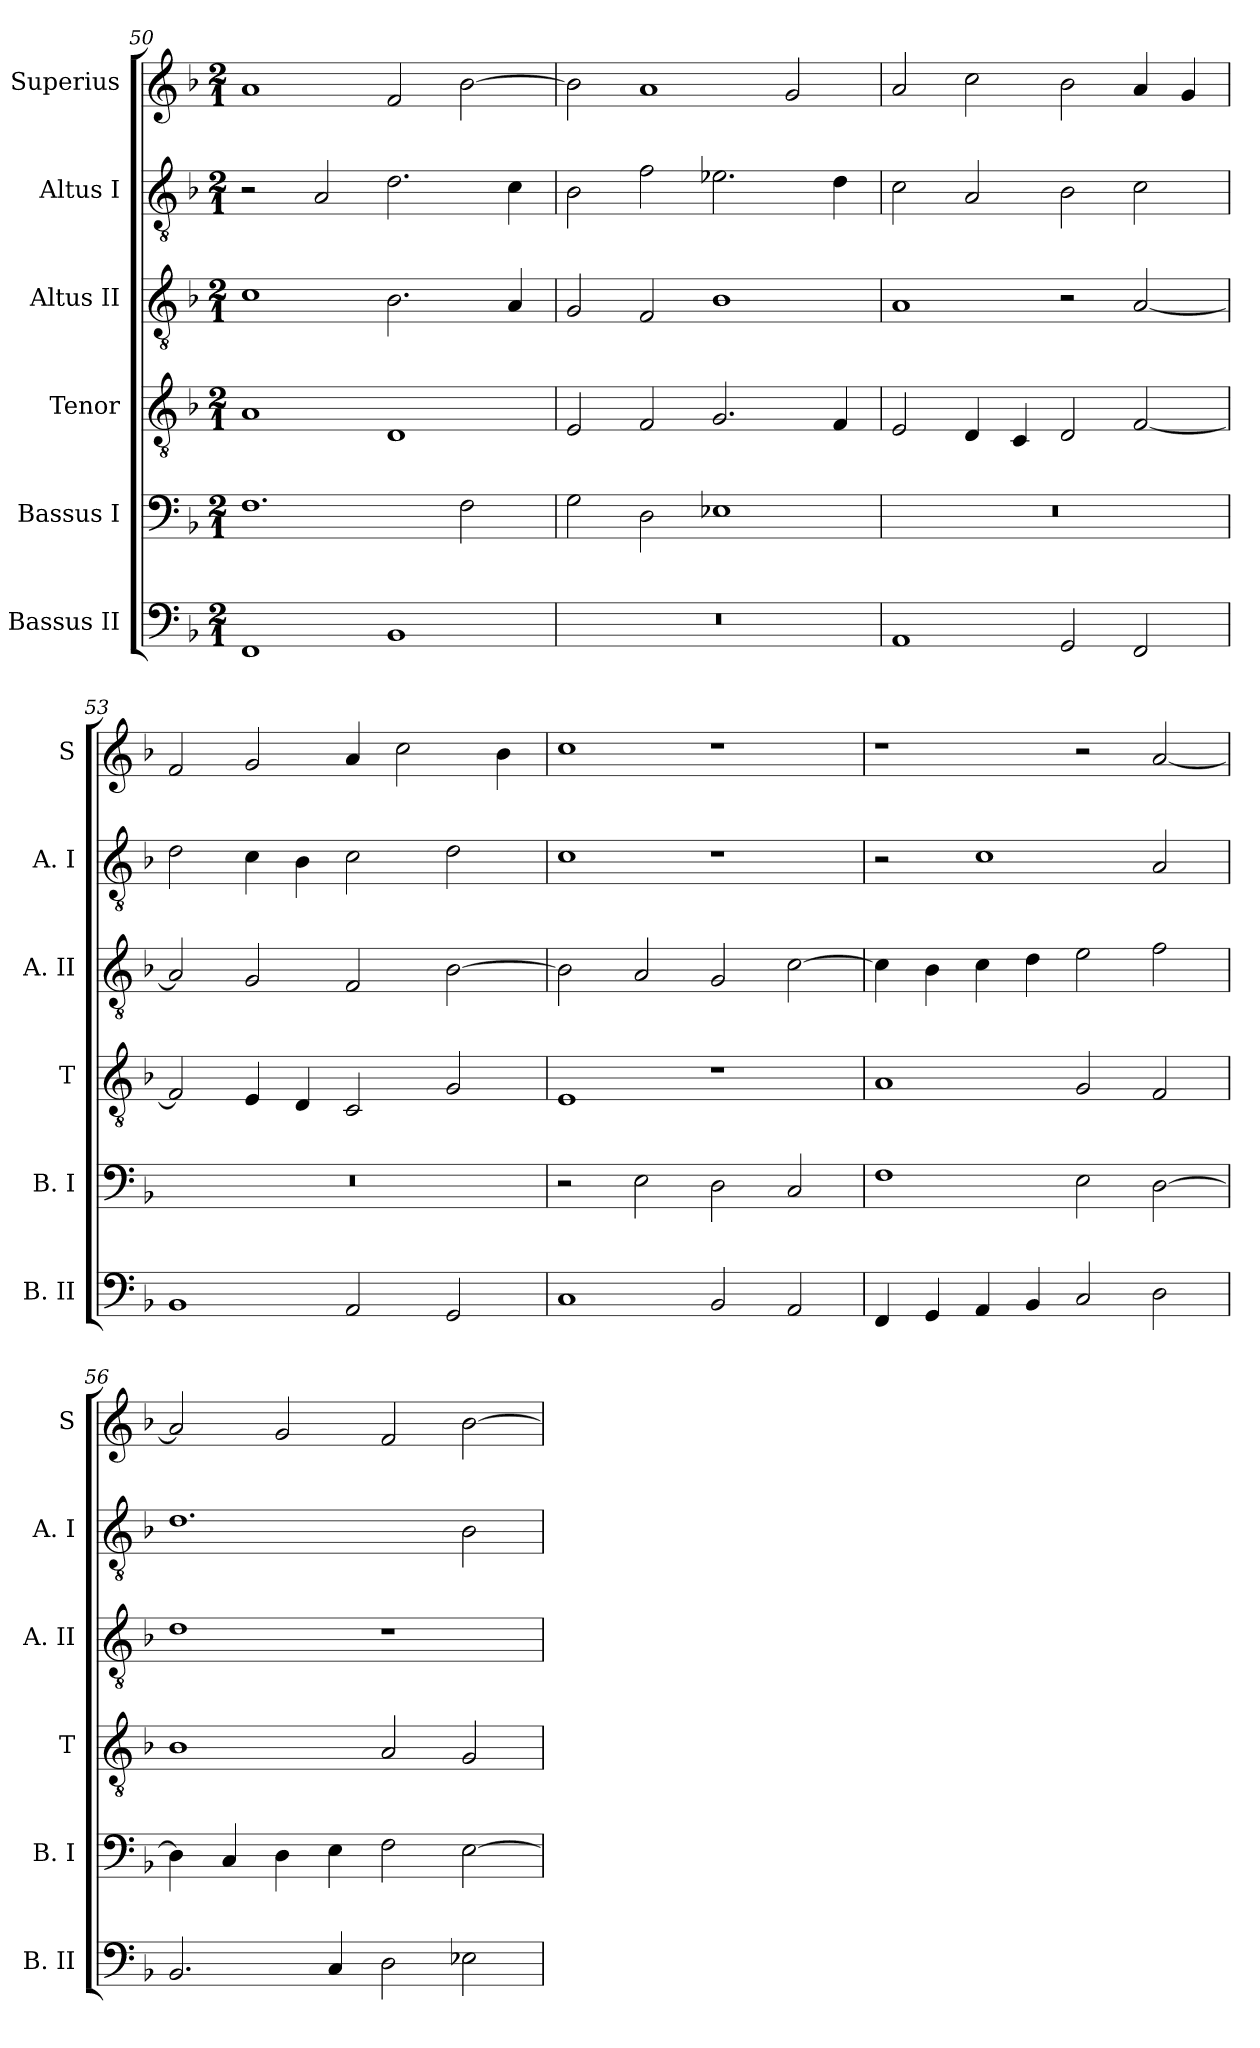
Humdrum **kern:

**kern	**kern	**kern	**kern	**kern	**kern
*part6	*part5	*part4	*part3	*part2	*part1
*staff6	*staff5	*staff4	*staff3	*staff2	*staff1
*I"Bassus II	*I"Bassus I	*I"Tenor	*I"Altus II	*I"Altus I	*I"Superius
*I'B. II	*I'B. I	*I'T	*I'A. II	*I'A. I	*I'S
*clefF4	*clefF4	*clefGv2	*clefGv2	*clefGv2	*clefG2
*k[b-]	*k[b-]	*k[b-]	*k[b-]	*k[b-]	*k[b-]
*d:	*d:	*d:	*d:	*d:	*d:
*M2/1	*M2/1	*M2/1	*M2/1	*M2/1	*M2/1
=50	=50	=50	=50	=50	=50
1FF	1.F	1A	1c	2r	1a
.	.	.	.	2A	.
1BB-	.	1D	2.B-	2.d	2f
.	2F	.	.	.	[2b-
.	.	.	4A	4c	.
=51	=51	=51	=51	=51	=51
0r	2G	2E	2G	2B-	2b-]
.	2D	2F	2F	2f	1a
.	1E-X	2.G	1B-	2.e-X	.
.	.	.	.	.	2g
.	.	4F	.	4d	.
=52	=52	=52	=52	=52	=52
1AA	0r	2E	1A	2c	2a
.	.	4D	.	2A	2cc
.	.	4C	.	.	.
2GG	.	2D	2r	2B-	2b-
2FF	.	[2F	[2A	2c	4a
.	.	.	.	.	4g
=53	=53	=53	=53	=53	=53
1BB-	0r	2F]	2A]	2d	2f
.	.	4E	2G	4c	2g
.	.	4D	.	4B-	.
2AA	.	2C	2F	2c	4a
.	.	.	.	.	2cc
2GG	.	2G	[2B-	2d	.
.	.	.	.	.	4b-
=54	=54	=54	=54	=54	=54
1C	2r	1E	2B-]	1c	1cc
.	2E	.	2A	.	.
2BB-	2D	1r	2G	1r	1r
2AA	2C	.	[2c	.	.
=55	=55	=55	=55	=55	=55
4FF	1F	1A	4c]	2r	1r
4GG	.	.	4B-	.	.
4AA	.	.	4c	1c	.
4BB-	.	.	4d	.	.
2C	2E	2G	2e	.	2r
2D	[2D	2F	2f	2A	[2a
=56	=56	=56	=56	=56	=56
2.BB-	4D]	1B-	1d	1.d	2a]
.	4C	.	.	.	.
.	4D	.	.	.	2g
4C	4E	.	.	.	.
2D	2F	2A	1r	.	2f
2E-X	[2E	2G	.	2B-	[2b-
=	=	=	=	=	=
*-	*-	*-	*-	*-	*-
